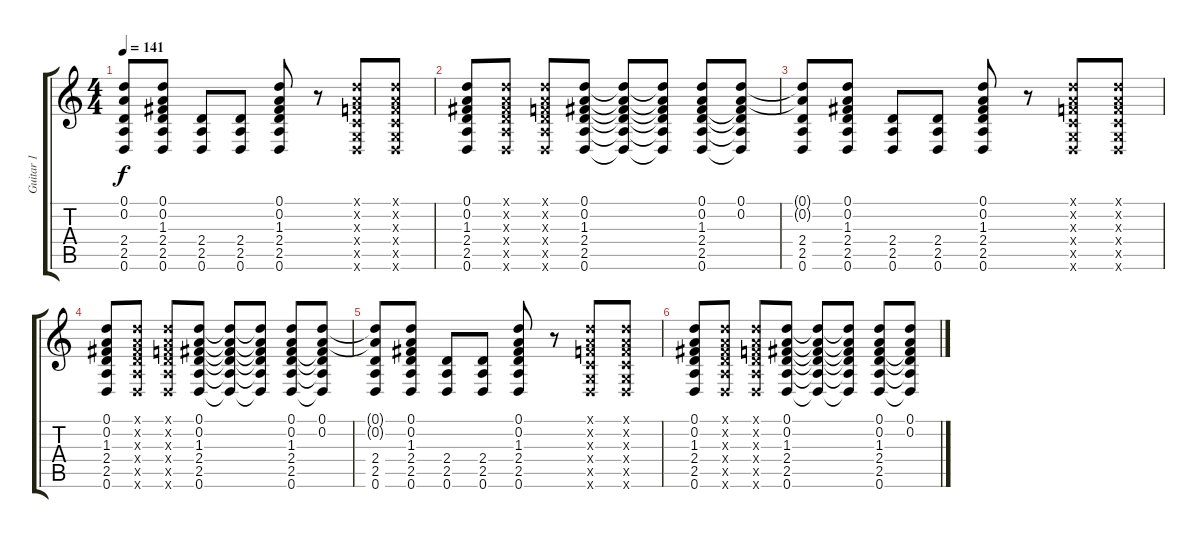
\track ("Guitar 1" "Guitar 1") {instrument distortionguitar}
\staff {score tabs}
\tuning (D4 A3 F3 C3 G2 D2) {hide}
\ts (4 4)
\tempo 141
\clef g2
\ks c
(0.1{t} 0.2{t} 2.4 2.5 0.6).8{dy f} (0.1 0.2 1.3 2.4 2.5 0.6).8 (2.4 2.5 0.6).8 (2.4 2.5 0.6).8 (0.1 0.2 1.3 2.4 2.5 0.6).8 r.8 (0.1{x} 0.2{x} 0.3{x} 0.4{x} 0.5{x} 0.6{x}).8 (0.1{x} 0.2{x} 0.3{x} 0.4{x} 0.5{x} 0.6{x}).8 |
(0.1 0.2 1.3 2.4 2.5 0.6).8 (0.1{x} 0.2{x} 1.3{x} 2.4{x} 2.5{x} 0.6{x}).8 (0.1{x} 0.2{x} 0.3{x} 2.4{x} 2.5{x} 0.6{x}).8 (0.1 0.2 1.3 2.4 2.5 0.6).8 (0.1{t} 0.2{t} 1.3{t} 2.4{t} 2.5{t} 0.6{t}).8 (0.1{t} 0.2{t} 1.3{t} 2.4{t} 2.5{t} 0.6{t}).8 (0.1 0.2 1.3 2.4 2.5 0.6).8 (0.1 0.2 1.3{t} 2.4{t} 2.5{t} 0.6{t}).8 |
(0.1{t} 0.2{t} 2.4 2.5 0.6).8 (0.1 0.2 1.3 2.4 2.5 0.6).8 (2.4 2.5 0.6).8 (2.4 2.5 0.6).8 (0.1 0.2 1.3 2.4 2.5 0.6).8 r.8 (0.1{x} 0.2{x} 0.3{x} 0.4{x} 0.5{x} 0.6{x}).8 (0.1{x} 0.2{x} 0.3{x} 0.4{x} 0.5{x} 0.6{x}).8 |
(0.1 0.2 1.3 2.4 2.5 0.6).8 (0.1{x} 0.2{x} 1.3{x} 2.4{x} 2.5{x} 0.6{x}).8 (0.1{x} 0.2{x} 0.3{x} 2.4{x} 2.5{x} 0.6{x}).8 (0.1 0.2 1.3 2.4 2.5 0.6).8 (0.1{t} 0.2{t} 1.3{t} 2.4{t} 2.5{t} 0.6{t}).8 (0.1{t} 0.2{t} 1.3{t} 2.4{t} 2.5{t} 0.6{t}).8 (0.1 0.2 1.3 2.4 2.5 0.6).8 (0.1 0.2 1.3{t} 2.4{t} 2.5{t} 0.6{t}).8 |
(0.1{t} 0.2{t} 2.4 2.5 0.6).8 (0.1 0.2 1.3 2.4 2.5 0.6).8 (2.4 2.5 0.6).8 (2.4 2.5 0.6).8 (0.1 0.2 1.3 2.4 2.5 0.6).8 r.8 (0.1{x} 0.2{x} 0.3{x} 0.4{x} 0.5{x} 0.6{x}).8 (0.1{x} 0.2{x} 0.3{x} 0.4{x} 0.5{x} 0.6{x}).8 |
(0.1 0.2 1.3 2.4 2.5 0.6).8 (0.1{x} 0.2{x} 1.3{x} 2.4{x} 2.5{x} 0.6{x}).8 (0.1{x} 0.2{x} 0.3{x} 2.4{x} 2.5{x} 0.6{x}).8 (0.1 0.2 1.3 2.4 2.5 0.6).8 (0.1{t} 0.2{t} 1.3{t} 2.4{t} 2.5{t} 0.6{t}).8 (0.1{t} 0.2{t} 1.3{t} 2.4{t} 2.5{t} 0.6{t}).8 (0.1 0.2 1.3 2.4 2.5 0.6).8 (0.1 0.2 1.3{t} 2.4{t} 2.5{t} 0.6{t}).8
